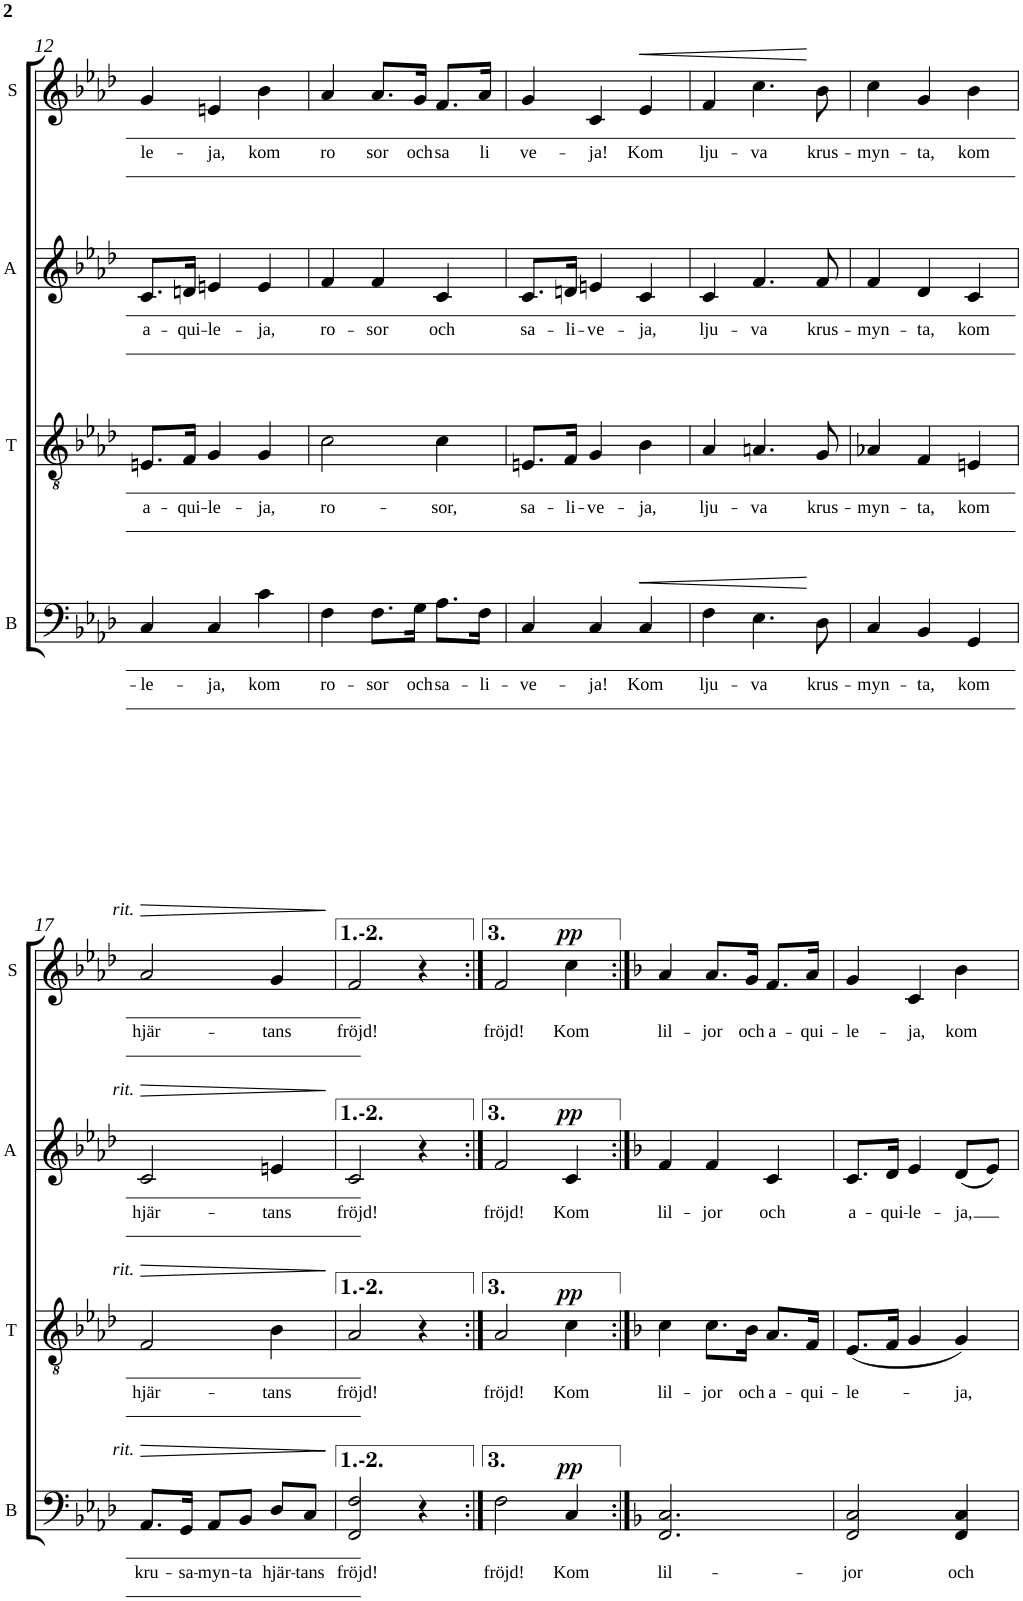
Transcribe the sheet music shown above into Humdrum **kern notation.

**kern	**text	**text	**dynam	**kern	**text	**text	**dynam	**kern	**text	**text	**dynam	**kern	**text	**text	**dynam
*part4	*part4	*part4	*part4	*part3	*part3	*part3	*part3	*part2	*part2	*part2	*part2	*part1	*part1	*part1	*part1
*staff4	*staff4	*staff4	*staff4	*staff3	*staff3	*staff3	*staff3	*staff2	*staff2	*staff2	*staff2	*staff1	*staff1	*staff1	*staff1
*I"Bass	*	*	*	*I"Tenor	*	*	*	*I"Alt	*	*	*	*I"Sopran	*	*	*
*I'B	*	*	*	*I'T	*	*	*	*I'A	*	*	*	*I'S	*	*	*
!!LO:PB:g=z
*clefF4	*	*	*	*clefGv2	*	*	*	*clefG2	*	*	*	*clefG2	*	*	*
*k[b-e-a-d-]	*	*	*	*k[b-e-a-d-]	*	*	*	*k[b-e-a-d-]	*	*	*	*k[b-e-a-d-]	*	*	*
*A-:	*	*	*	*A-:	*	*	*	*A-:	*	*	*	*A-:	*	*	*
*M3/4	*	*	*	*M3/4	*	*	*	*M3/4	*	*	*	*M3/4	*	*	*
=12	=12	=12	=12	=12	=12	=12	=12	=12	=12	=12	=12	=12	=12	=12	=12
!	!	!LO:LY:b	!	!	!	!LO:LY:b	!	!	!	!LO:LY:b	!	!	!	!LO:LY:b	!
4C/	.	-le-	.	8.En/L	.	a-	.	8.c/L	.	a-	.	4g/	.	-le-	.
!	!	!	!	!	!	!LO:LY:b	!	!	!	!LO:LY:b	!	!	!	!	!
.	.	.	.	16F/Jk	.	-qui-	.	16dn/Jk	.	-qui-	.	.	.	.	.
!	!	!LO:LY:b	!	!	!	!LO:LY:b	!	!	!	!LO:LY:b	!	!	!	!LO:LY:b	!
4C/	.	-ja,	.	4G/	.	-le-	.	4en/	.	-le-	.	4en/	.	-ja,	.
!	!	!LO:LY:b	!	!	!	!LO:LY:b	!	!	!	!LO:LY:b	!	!	!	!LO:LY:b	!
4c\	.	kom	.	4G/	.	-ja,	.	4e/	.	-ja,	.	4b-\	.	kom	.
=13	=13	=13	=13	=13	=13	=13	=13	=13	=13	=13	=13	=13	=13	=13	=13
!	!	!LO:LY:b	!	!	!	!LO:LY:b	!	!	!	!LO:LY:b	!	!	!	!LO:LY:b	!
4F\	.	ro-	.	2c\	.	ro-	.	4f/	.	ro-	.	4a-/	.	ro	.
!	!	!LO:LY:b	!	!	!	!	!	!	!	!LO:LY:b	!	!	!	!LO:LY:b	!
8.F\L	.	-sor	.	.	.	.	.	4f/	.	-sor	.	8.a-/L	.	sor	.
!	!	!LO:LY:b	!	!	!	!	!	!	!	!	!	!	!	!LO:LY:b	!
16G\Jk	.	och	.	.	.	.	.	.	.	.	.	16g/Jk	.	och	.
!	!	!LO:LY:b	!	!	!	!LO:LY:b	!	!	!	!LO:LY:b	!	!	!	!LO:LY:b	!
8.A-\L	.	sa-	.	4c\	.	-sor,	.	4c/	.	och	.	8.f/L	.	sa	.
!	!	!LO:LY:b	!	!	!	!	!	!	!	!	!	!	!	!LO:LY:b	!
16F\Jk	.	-li-	.	.	.	.	.	.	.	.	.	16a-/Jk	.	li	.
=14	=14	=14	=14	=14	=14	=14	=14	=14	=14	=14	=14	=14	=14	=14	=14
!	!	!LO:LY:b	!	!	!	!LO:LY:b	!	!	!	!LO:LY:b	!	!	!	!LO:LY:b	!
4C/	.	-ve-	.	8.En/L	.	sa-	.	8.c/L	.	sa-	.	4g/	.	ve-	.
!	!	!	!	!	!	!LO:LY:b	!	!	!	!LO:LY:b	!	!	!	!	!
.	.	.	.	16F/Jk	.	-li-	.	16dn/Jk	.	-li-	.	.	.	.	.
!	!	!LO:LY:b	!	!	!	!LO:LY:b	!	!	!	!LO:LY:b	!	!	!	!LO:LY:b	!
4C/	.	-ja!	.	4G/	.	-ve-	.	4en/	.	-ve-	.	4c/	.	-ja!	.
!	!	!LO:LY:b	!LO:HP:b	!	!	!LO:LY:b	!	!	!	!LO:LY:b	!	!	!	!LO:LY:b	!LO:HP:b
4C/	.	Kom	<	4B-\	.	-ja,	.	4c/	.	-ja,	.	4e-/	.	Kom	<
=15	=15	=15	=15	=15	=15	=15	=15	=15	=15	=15	=15	=15	=15	=15	=15
!	!	!LO:LY:b	!	!	!	!LO:LY:b	!	!	!	!LO:LY:b	!	!	!	!LO:LY:b	!
4F\	.	lju-	.	4A-/	.	lju-	.	4c/	.	lju-	.	4f/	.	lju-	.
!	!	!LO:LY:b	!	!	!	!LO:LY:b	!	!	!	!LO:LY:b	!	!	!	!LO:LY:b	!
4.E-\	.	-va	.	4.An/	.	-va	.	4.f/	.	-va	.	4.cc\	.	-va	.
!	!	!LO:LY:b	!	!	!	!LO:LY:b	!	!	!	!LO:LY:b	!	!	!	!LO:LY:b	!
8D-\	.	krus-	[	8G/	.	krus-	.	8f/	.	krus-	.	8b-\	.	krus-	[
=16	=16	=16	=16	=16	=16	=16	=16	=16	=16	=16	=16	=16	=16	=16	=16
!	!	!LO:LY:b	!	!	!	!LO:LY:b	!	!	!	!LO:LY:b	!	!	!	!LO:LY:b	!
4C/	.	-myn-	.	4A-X/	.	-myn-	.	4f/	.	-myn-	.	4cc\	.	-myn-	.
!	!	!LO:LY:b	!	!	!	!LO:LY:b	!	!	!	!LO:LY:b	!	!	!	!LO:LY:b	!
4BB-/	.	-ta,	.	4F/	.	-ta,	.	4d-/	.	-ta,	.	4g/	.	-ta,	.
!	!	!LO:LY:b	!	!	!	!LO:LY:b	!	!	!	!LO:LY:b	!	!	!	!LO:LY:b	!
4GG/	.	kom	.	4En/	.	kom	.	4c/	.	kom	.	4b-\	.	kom	.
!!LO:LB:g=z
=17	=17	=17	=17	=17	=17	=17	=17	=17	=17	=17	=17	=17	=17	=17	=17
!	!	!	!	!	!	!	!	!	!	!	!	!LO:TX:a:i:t=rit.	!	!	!
!	!	!	!	!	!	!	!	!LO:TX:a:i:t=rit.	!	!	!	!	!	!	!
!	!	!	!	!LO:TX:a:i:t=rit.	!	!	!	!	!	!	!	!	!	!	!
!LO:TX:a:i:t=rit.	!	!	!	!	!	!	!	!	!	!	!	!	!	!	!
!	!	!LO:LY:b	!LO:HP:b	!	!	!LO:LY:b	!LO:HP:b	!	!	!LO:LY:b	!LO:HP:b	!	!	!LO:LY:b	!LO:HP:b
8.AA-/L	.	kru-	>	2F/	.	hjär-	>	2c/	.	hjär-	>	2a-/	.	hjär-	>
!	!	!LO:LY:b	!	!	!	!	!	!	!	!	!	!	!	!	!
16GG/Jk	.	-sa-	.	.	.	.	.	.	.	.	.	.	.	.	.
!	!	!LO:LY:b	!	!	!	!	!	!	!	!	!	!	!	!	!
8AA-/L	.	-myn-	.	.	.	.	.	.	.	.	.	.	.	.	.
!	!	!LO:LY:b	!	!	!	!	!	!	!	!	!	!	!	!	!
8BB-/J	.	-ta	.	.	.	.	.	.	.	.	.	.	.	.	.
!	!	!LO:LY:b	!	!	!	!LO:LY:b	!	!	!	!LO:LY:b	!	!	!	!LO:LY:b	!
8D-/L	.	hjär-	.	4B-\	.	-tans	.	4en/	.	-tans	.	4g/	.	-tans	.
!	!	!LO:LY:b	!	!	!	!	!	!	!	!	!	!	!	!	!
8C/J	.	-tans	.	.	.	.	.	.	.	.	.	.	.	.	.
.	.	.	]	.	.	.	]	.	.	.	]	.	.	.	]
=18	=18	=18	=18	=18	=18	=18	=18	=18	=18	=18	=18	=18	=18	=18	=18
!	!	!LO:LY:b	!	!	!	!LO:LY:b	!	!	!	!LO:LY:b	!	!	!	!LO:LY:b	!
2FF/ 2F/	.	fröjd!	.	2A-/	.	fröjd!	.	2c/	.	fröjd!	.	2f/	.	fröjd!	.
4r	.	.	.	4r	.	.	.	4r	.	.	.	4r	.	.	.
=19:|!	=19:|!	=19:|!	=19:|!	=19:|!	=19:|!	=19:|!	=19:|!	=19:|!	=19:|!	=19:|!	=19:|!	=19:|!	=19:|!	=19:|!	=19:|!
!	!	!LO:LY:b	!	!	!	!LO:LY:b	!	!	!	!LO:LY:b	!	!	!	!LO:LY:b	!
2F\	.	fröjd!	.	2A-/	.	fröjd!	.	2f/	.	fröjd!	.	2f/	.	fröjd!	.
!	!	!LO:LY:b	!LO:DY:a	!	!	!LO:LY:b	!LO:DY:a	!	!	!LO:LY:b	!LO:DY:a	!	!	!LO:LY:b	!LO:DY:a
4C/	.	Kom	pp	4c\	.	Kom	pp	4c/	.	Kom	pp	4cc\	.	Kom	pp
=20:|!	=20:|!	=20:|!	=20:|!	=20:|!	=20:|!	=20:|!	=20:|!	=20:|!	=20:|!	=20:|!	=20:|!	=20:|!	=20:|!	=20:|!	=20:|!
*k[b-]	*	*	*	*k[b-]	*	*	*	*k[b-]	*	*	*	*k[b-]	*	*	*
*F:	*	*	*	*F:	*	*	*	*F:	*	*	*	*F:	*	*	*
!	!	!LO:LY:b	!	!	!	!LO:LY:b	!	!	!	!LO:LY:b	!	!	!	!LO:LY:b	!
2.FF/ 2.C/	.	lil-	.	4c\	.	lil-	.	4f/	.	lil-	.	4a/	.	lil-	.
!	!	!	!	!	!	!LO:LY:b	!	!	!	!LO:LY:b	!	!	!	!LO:LY:b	!
.	.	.	.	8.c\L	.	-jor	.	4f/	.	-jor	.	8.a/L	.	-jor	.
!	!	!	!	!	!	!LO:LY:b	!	!	!	!	!	!	!	!LO:LY:b	!
.	.	.	.	16B-\Jk	.	och	.	.	.	.	.	16g/Jk	.	och	.
!	!	!	!	!	!	!LO:LY:b	!	!	!	!LO:LY:b	!	!	!	!LO:LY:b	!
.	.	.	.	8.A/L	.	a-	.	4c/	.	och	.	8.f/L	.	a-	.
!	!	!	!	!	!	!LO:LY:b	!	!	!	!	!	!	!	!LO:LY:b	!
.	.	.	.	16F/Jk	.	-qui-	.	.	.	.	.	16a/Jk	.	-qui-	.
=21	=21	=21	=21	=21	=21	=21	=21	=21	=21	=21	=21	=21	=21	=21	=21
!	!	!LO:LY:b	!	!	!	!LO:LY:b	!	!	!	!LO:LY:b	!	!	!	!LO:LY:b	!
2FF/ 2C/	.	-jor	.	(<8.E/L	.	-le-	.	8.c/L	.	a-	.	4g/	.	-le-	.
!	!	!	!	!	!	!	!	!	!	!LO:LY:b	!	!	!	!	!
.	.	.	.	16F/Jk	.	.	.	16d/Jk	.	-qui-	.	.	.	.	.
!	!	!	!	!	!	!	!	!	!	!LO:LY:b	!	!	!	!LO:LY:b	!
.	.	.	.	4G/	.	.	.	4e/	.	-le-	.	4c/	.	-ja,	.
!	!	!LO:LY:b	!	!	!	!LO:LY:b	!	!	!	!LO:LY:b	!	!	!	!LO:LY:b	!
4FF/ 4C/	.	och	.	4G/)	.	-ja,	.	(<8d/L	.	-ja,	.	4b-\	.	kom	.
.	.	.	.	.	.	.	.	8e/J)	.	.	.	.	.	.	.
=	=	=	=	=	=	=	=	=	=	=	=	=	=	=	=
*-	*-	*-	*-	*-	*-	*-	*-	*-	*-	*-	*-	*-	*-	*-	*-
